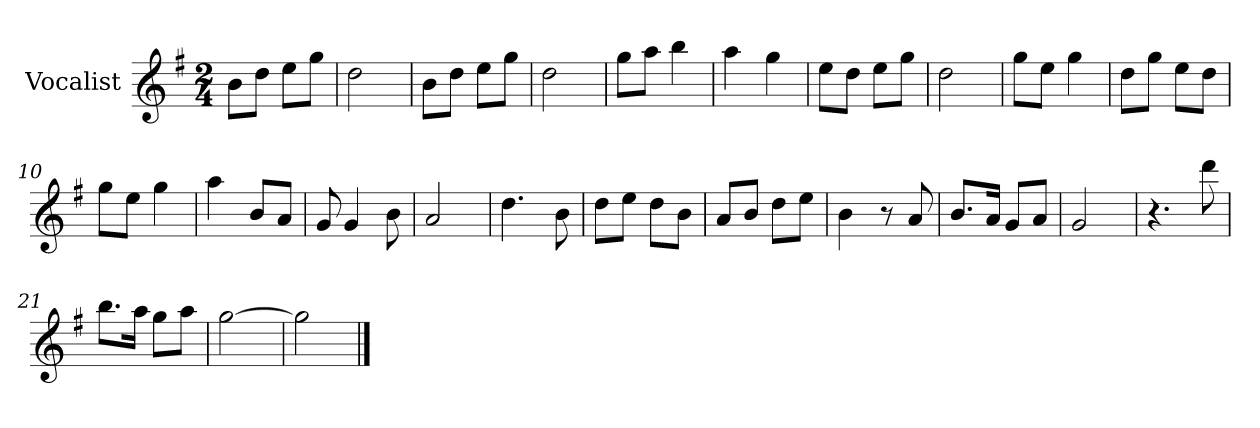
**kern
*part1
*staff1
*I"Vocalist
*k[f#]
*G:
*M2/4
=
8bL
8ddJ
8eeL
8ggJ
=1
2dd
=2
8bL
8ddJ
8eeL
8ggJ
=3
2dd
=4
8ggL
8aaJ
4bb
=5
4aa
4gg
=6
8eeL
8ddJ
8eeL
8ggJ
=7
2dd
=8
8ggL
8eeJ
4gg
=9
8ddL
8ggJ
8eeL
8ddJ
=10
8ggL
8eeJ
4gg
=11
4aa
8bL
8aJ
=12
8g
4g
8b
=13
2a
=14
4.dd
8b
=15
8ddL
8eeJ
8ddL
8bJ
=16
8aL
8bJ
8ddL
8eeJ
=17
4b
8r
8a
=18
8.bL
16aJk
8gL
8aJ
=19
2g
=20
4.r
8ddd
=21
8.bbL
16aaJk
8ggL
8aaJ
=22
[2gg
=23
2gg]
==
*-
